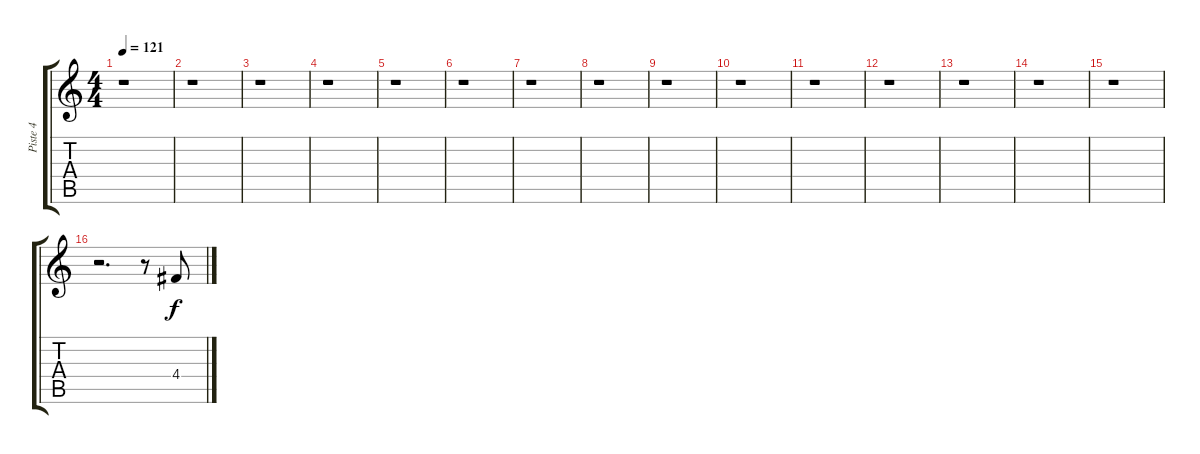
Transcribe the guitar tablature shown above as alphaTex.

\track ("Piste 4" "Piste 4") {instrument synthbass1}
\staff {score tabs}
\tuning (E4 B3 G3 D3 A2 E2) {hide}
\ts (4 4)
\tempo 121
\clef g2
\ks c
r.1{dy f instrument synthbass1} |
r.1 |
r.1 |
r.1 |
r.1 |
r.1 |
r.1 |
r.1 |
r.1 |
r.1 |
r.1 |
r.1 |
r.1 |
r.1 |
r.1 |
r.2{d} r.8 4.4.8
